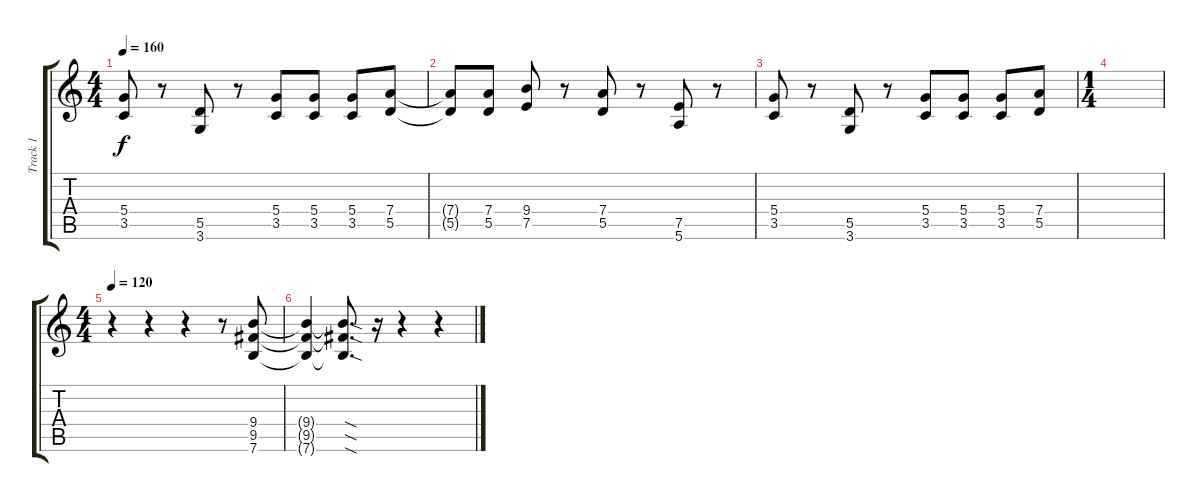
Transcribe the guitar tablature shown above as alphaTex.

\track ("Track 1" "Track 1") {instrument overdrivenguitar}
\staff {score tabs}
\tuning (E4 B3 G3 D3 A2 E2) {hide}
\ts (4 4)
\tempo 160
\clef g2
\ks c
(5.4 3.5).8{dy f} r.8 (5.5 3.6).8 r.8 (5.4 3.5).8 (5.4 3.5).8 (5.4 3.5).8 (7.4 5.5).8 |
(7.4{t} 5.5{t}).8 (7.4 5.5).8 (9.4 7.5).8 r.8 (7.4 5.5).8 r.8 (7.5 5.6).8 r.8 |
(5.4 3.5).8 r.8 (5.5 3.6).8 r.8 (5.4 3.5).8 (5.4 3.5).8 (5.4 3.5).8 (7.4 5.5).8 |
\ts (1 4)
|
\ts (4 4)
\tempo 120
r.4 r.4 r.4 r.8 (9.4 9.5 7.6).8 |
(9.4{t} 9.5{t} 7.6{t}).4 (9.4{sod t} 9.5{sod t} 7.6{sod t}).8{d} r.16 r.4 r.4
